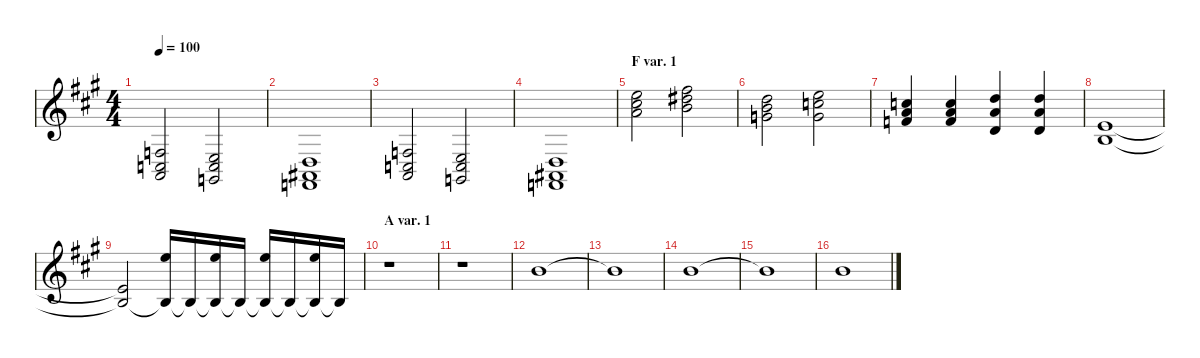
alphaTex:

\defaultSystemsLayout 4
\hideDynamics
\bracketExtendMode nobrackets
\singleTrackTrackNamePolicy hidden
\multiTrackTrackNamePolicy hidden
\otherSystemsTrackNameOrientation horizontal
\track ("Hammond RH" "org.") {instrument drawbarorgan}
\staff {score}
\tuning (E4 B3 G3 D3 A2 E2)
\ts (4 4)
\tempo 100
\clef g2
\ks a
(3.4{acc forcenatural} 3.5{acc forcenatural} 5.6{acc forcenatural}).2{dy f beam Up} (2.4{acc forcenatural} 3.5{acc forcenatural} 3.6{acc forcenatural}).2{beam Up} |
(0.4{acc forcenatural} 1.5{acc #} 1.6{acc forcenatural}).1{beam Up} |
(3.4{acc forcenatural} 3.5{acc forcenatural} 5.6{acc forcenatural}).2{beam Up} (2.4{acc forcenatural} 3.5{acc forcenatural} 3.6{acc forcenatural}).2{beam Up} |
(0.4{acc forcenatural} 1.5{acc #} 1.6{acc forcenatural}).1{beam Up} |
\section ("" "F var. 1")
(5.1{acc forcenatural} 14.2{acc #} 21.3{acc forcenatural}).2{beam Down} (7.1{acc forcenatural} 16.2{acc #} 23.3{acc #}).2{beam Down} |
(7.1{acc forcenatural} 15.2{acc forcenatural} 12.3{acc forcenatural}).2{beam Down} (12.1{acc forcenatural} 13.2{acc forcenatural} 12.3{acc forcenatural}).2{beam Down} |
(1.1{acc forcenatural} 10.2{acc forcenatural} 17.3{acc forcenatural}).4{beam Up} (1.1{acc forcenatural} 10.2{acc forcenatural} 17.3{acc forcenatural}).4{beam Up} (10.1{acc forcenatural} 3.2{acc forcenatural} 14.3{acc forcenatural}).4{beam Up} (10.1{acc forcenatural} 3.2{acc forcenatural} 14.3{acc forcenatural}).4{beam Up} |
(0.1{acc forcenatural} 4.3{acc forcenatural}).1{beam Up} |
(0.1{t acc forcenatural} 4.3{t acc forcenatural}).2{beam Up} (12.1{acc forcenatural} 4.3{t acc forcenatural}).16{beam Up} 4.3{t acc forcenatural}.16{dy mf beam Up} (12.1{acc forcenatural} 4.3{t acc forcenatural}).16{dy f beam Up} 4.3{t acc forcenatural}.16{dy mf beam Up} (12.1{acc forcenatural} 4.3{t acc forcenatural}).16{dy f beam Up} 4.3{t acc forcenatural}.16{dy mf beam Up} (12.1{acc forcenatural} 4.3{t acc forcenatural}).16{dy f beam Up} 4.3{t acc forcenatural}.16{beam Up} |
\section ("" "A var. 1")
r.1{beam Down} |
r.1{beam Down} |
7.1{acc forcenatural}.1{beam Down} |
7.1{t acc forcenatural}.1{beam Down} |
7.1{acc forcenatural}.1{beam Down} |
7.1{t acc forcenatural}.1{beam Down} |
7.1{acc forcenatural}.1{beam Down}
